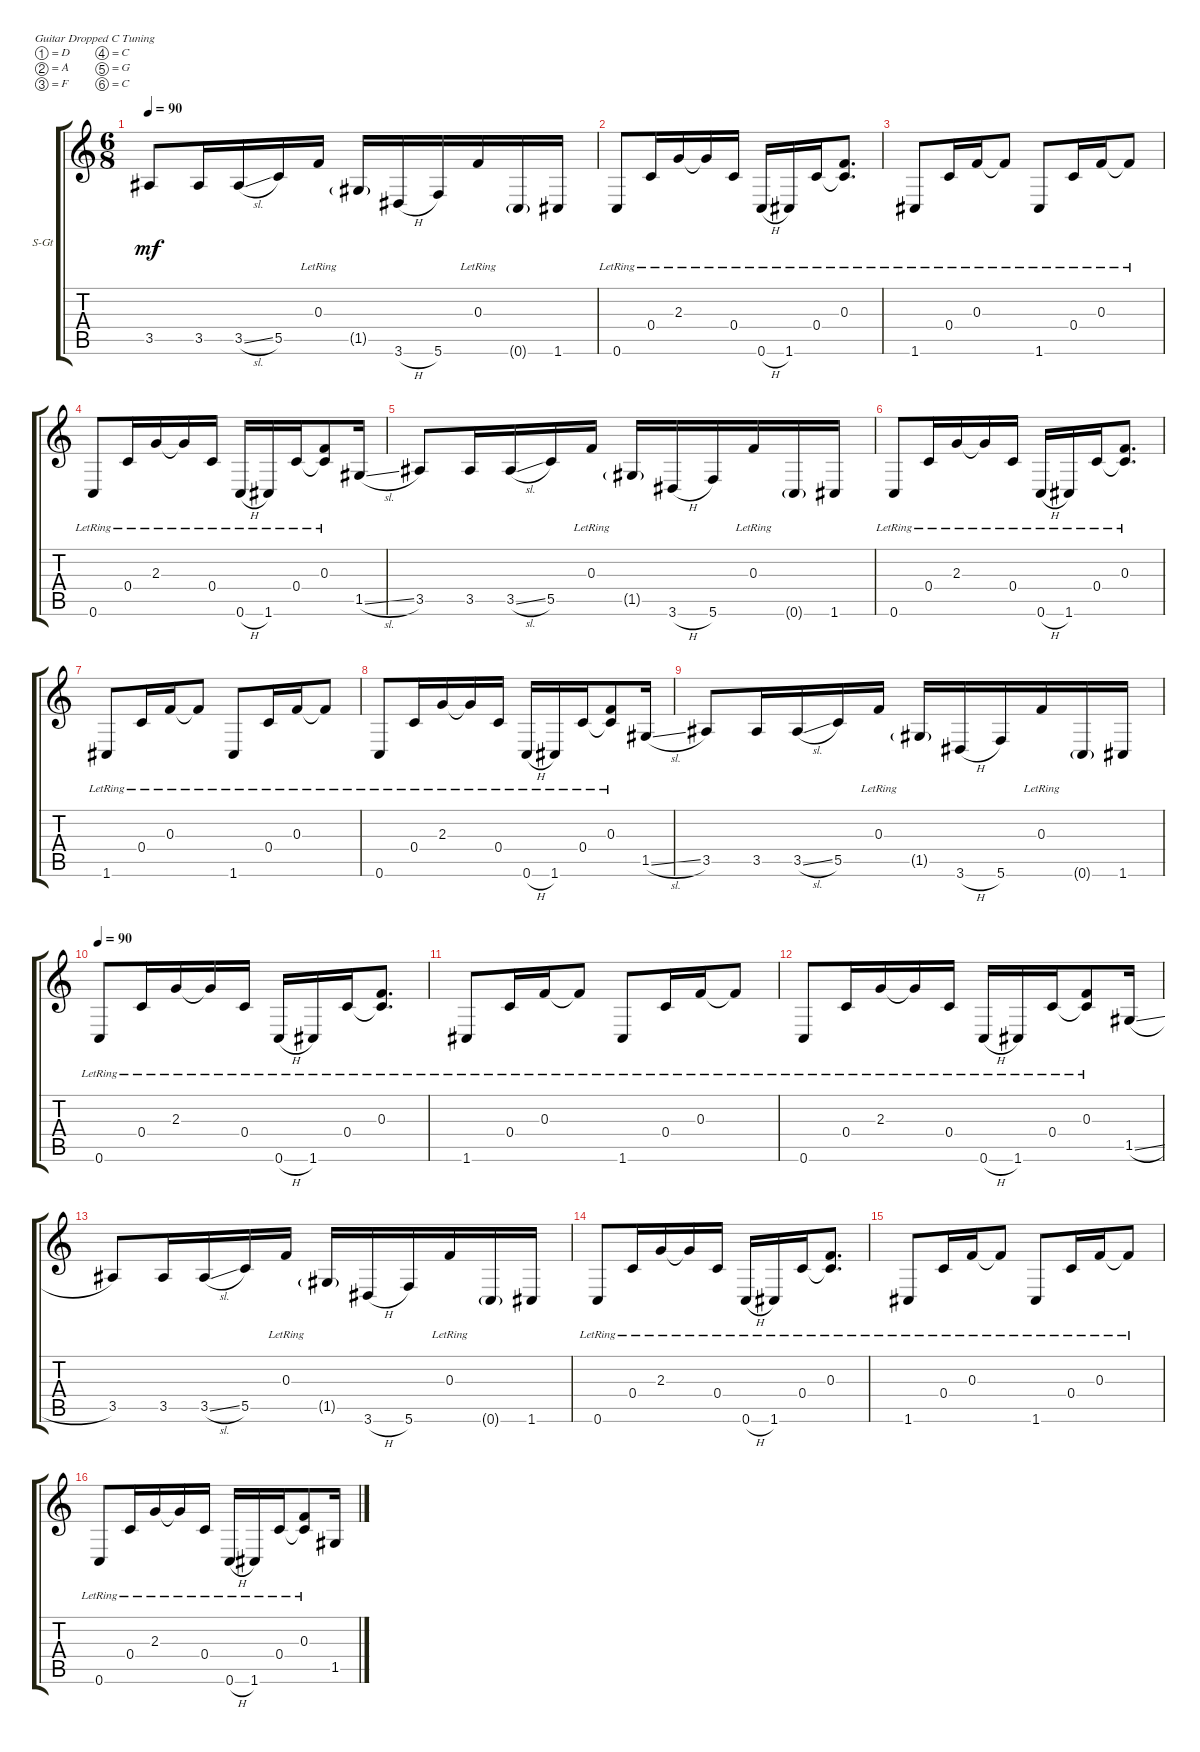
\bracketExtendMode groupsimilarinstruments
\firstSystemTrackNameOrientation horizontal
\otherSystemsTrackNameOrientation horizontal
\track ("Steel Guitar" "S-Gt") {instrument acousticguitarsteel}
\staff {score tabs}
\tuning (D4 A3 F3 C3 G2 C2)
\ts (6 8)
\tempo 90
\clef g2
\ks c
3.5.8{dy mf} 3.5.16 3.5{sl}.16 5.5.16 0.3{lr}.16 1.5{g}.16 3.6{h}.16 5.6.16 0.3{lr}.16 0.6{g}.16 1.6.16 |
0.6{lr}.8 0.4{lr}.16 2.3{lr}.16 2.3{lr t}.16 0.4{lr}.16 0.6{h lr}.16 1.6{lr}.16 0.4{lr}.16 (0.3{lr} 0.4{lr t}).8{d} |
1.6{lr}.8 0.4{lr}.16 0.3{lr}.16 0.3{lr t}.8 1.6{lr}.8 0.4{lr}.16 0.3{lr}.16 0.3{lr t}.8 |
0.6{lr}.8 0.4{lr}.16 2.3{lr}.16 2.3{lr t}.16 0.4{lr}.16 0.6{h lr}.16 1.6{lr}.16 0.4{lr}.16 (0.3{lr} 0.4{lr t}).8 1.5{sl}.16 |
3.5.8 3.5.16 3.5{sl}.16 5.5.16 0.3{lr}.16 1.5{g}.16 3.6{h}.16 5.6.16 0.3{lr}.16 0.6{g}.16 1.6.16 |
0.6{lr}.8 0.4{lr}.16 2.3{lr}.16 2.3{lr t}.16 0.4{lr}.16 0.6{h lr}.16 1.6{lr}.16 0.4{lr}.16 (0.3{lr} 0.4{lr t}).8{d} |
1.6{lr}.8 0.4{lr}.16 0.3{lr}.16 0.3{lr t}.8 1.6{lr}.8 0.4{lr}.16 0.3{lr}.16 0.3{lr t}.8 |
0.6{lr}.8 0.4{lr}.16 2.3{lr}.16 2.3{lr t}.16 0.4{lr}.16 0.6{h lr}.16 1.6{lr}.16 0.4{lr}.16 (0.3{lr} 0.4{lr t}).8 1.5{sl}.16 |
3.5.8 3.5.16 3.5{sl}.16 5.5.16 0.3{lr}.16 1.5{g}.16 3.6{h}.16 5.6.16 0.3{lr}.16 0.6{g}.16 1.6.16 |
\tempo 90
0.6{lr}.8 0.4{lr}.16 2.3{lr}.16 2.3{lr t}.16 0.4{lr}.16 0.6{h lr}.16 1.6{lr}.16 0.4{lr}.16 (0.3{lr} 0.4{lr t}).8{d} |
1.6{lr}.8 0.4{lr}.16 0.3{lr}.16 0.3{lr t}.8 1.6{lr}.8 0.4{lr}.16 0.3{lr}.16 0.3{lr t}.8 |
0.6{lr}.8 0.4{lr}.16 2.3{lr}.16 2.3{lr t}.16 0.4{lr}.16 0.6{h lr}.16 1.6{lr}.16 0.4{lr}.16 (0.3{lr} 0.4{lr t}).8 1.5{sl}.16 |
3.5.8 3.5.16 3.5{sl}.16 5.5.16 0.3{lr}.16 1.5{g}.16 3.6{h}.16 5.6.16 0.3{lr}.16 0.6{g}.16 1.6.16 |
0.6{lr}.8 0.4{lr}.16 2.3{lr}.16 2.3{lr t}.16 0.4{lr}.16 0.6{h lr}.16 1.6{lr}.16 0.4{lr}.16 (0.3{lr} 0.4{lr t}).8{d} |
1.6{lr}.8 0.4{lr}.16 0.3{lr}.16 0.3{lr t}.8 1.6{lr}.8 0.4{lr}.16 0.3{lr}.16 0.3{lr t}.8 |
0.6{lr}.8 0.4{lr}.16 2.3{lr}.16 2.3{lr t}.16 0.4{lr}.16 0.6{h lr}.16 1.6{lr}.16 0.4{lr}.16 (0.3{lr} 0.4{lr t}).8 1.5.16
